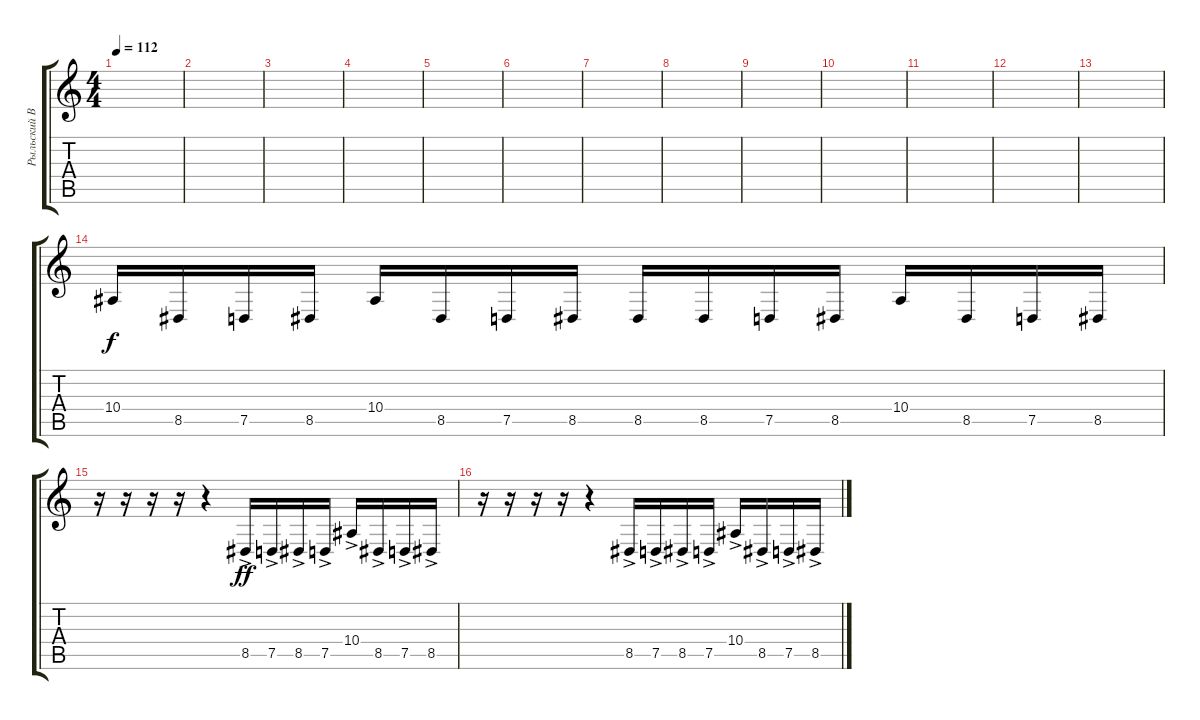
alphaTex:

\track ("Рыльский Владислав" "Рыльский В") {instrument lead1square}
\staff {score tabs}
\tuning (D4 A3 F3 C3 G2 C2) {hide}
\ts (4 4)
\tempo 112
\clef g2
\ks c
|
|
|
|
|
|
|
|
|
|
|
|
|
10.4.16{dy f} 8.5.16 7.5.16 8.5.16 10.4.16 8.5.16 7.5.16 8.5.16 8.5.16 8.5.16 7.5.16 8.5.16 10.4.16 8.5.16 7.5.16 8.5.16 |
r.16 r.16 r.16 r.16 r.4 8.5{ac}.16{dy ff} 7.5{ac}.16 8.5{ac}.16 7.5{ac}.16 10.4{ac}.16 8.5{ac}.16 7.5{ac}.16 8.5{ac}.16 |
r.16 r.16 r.16 r.16 r.4 8.5{ac}.16 7.5{ac}.16 8.5{ac}.16 7.5{ac}.16 10.4{ac}.16 8.5{ac}.16 7.5{ac}.16 8.5{ac}.16
